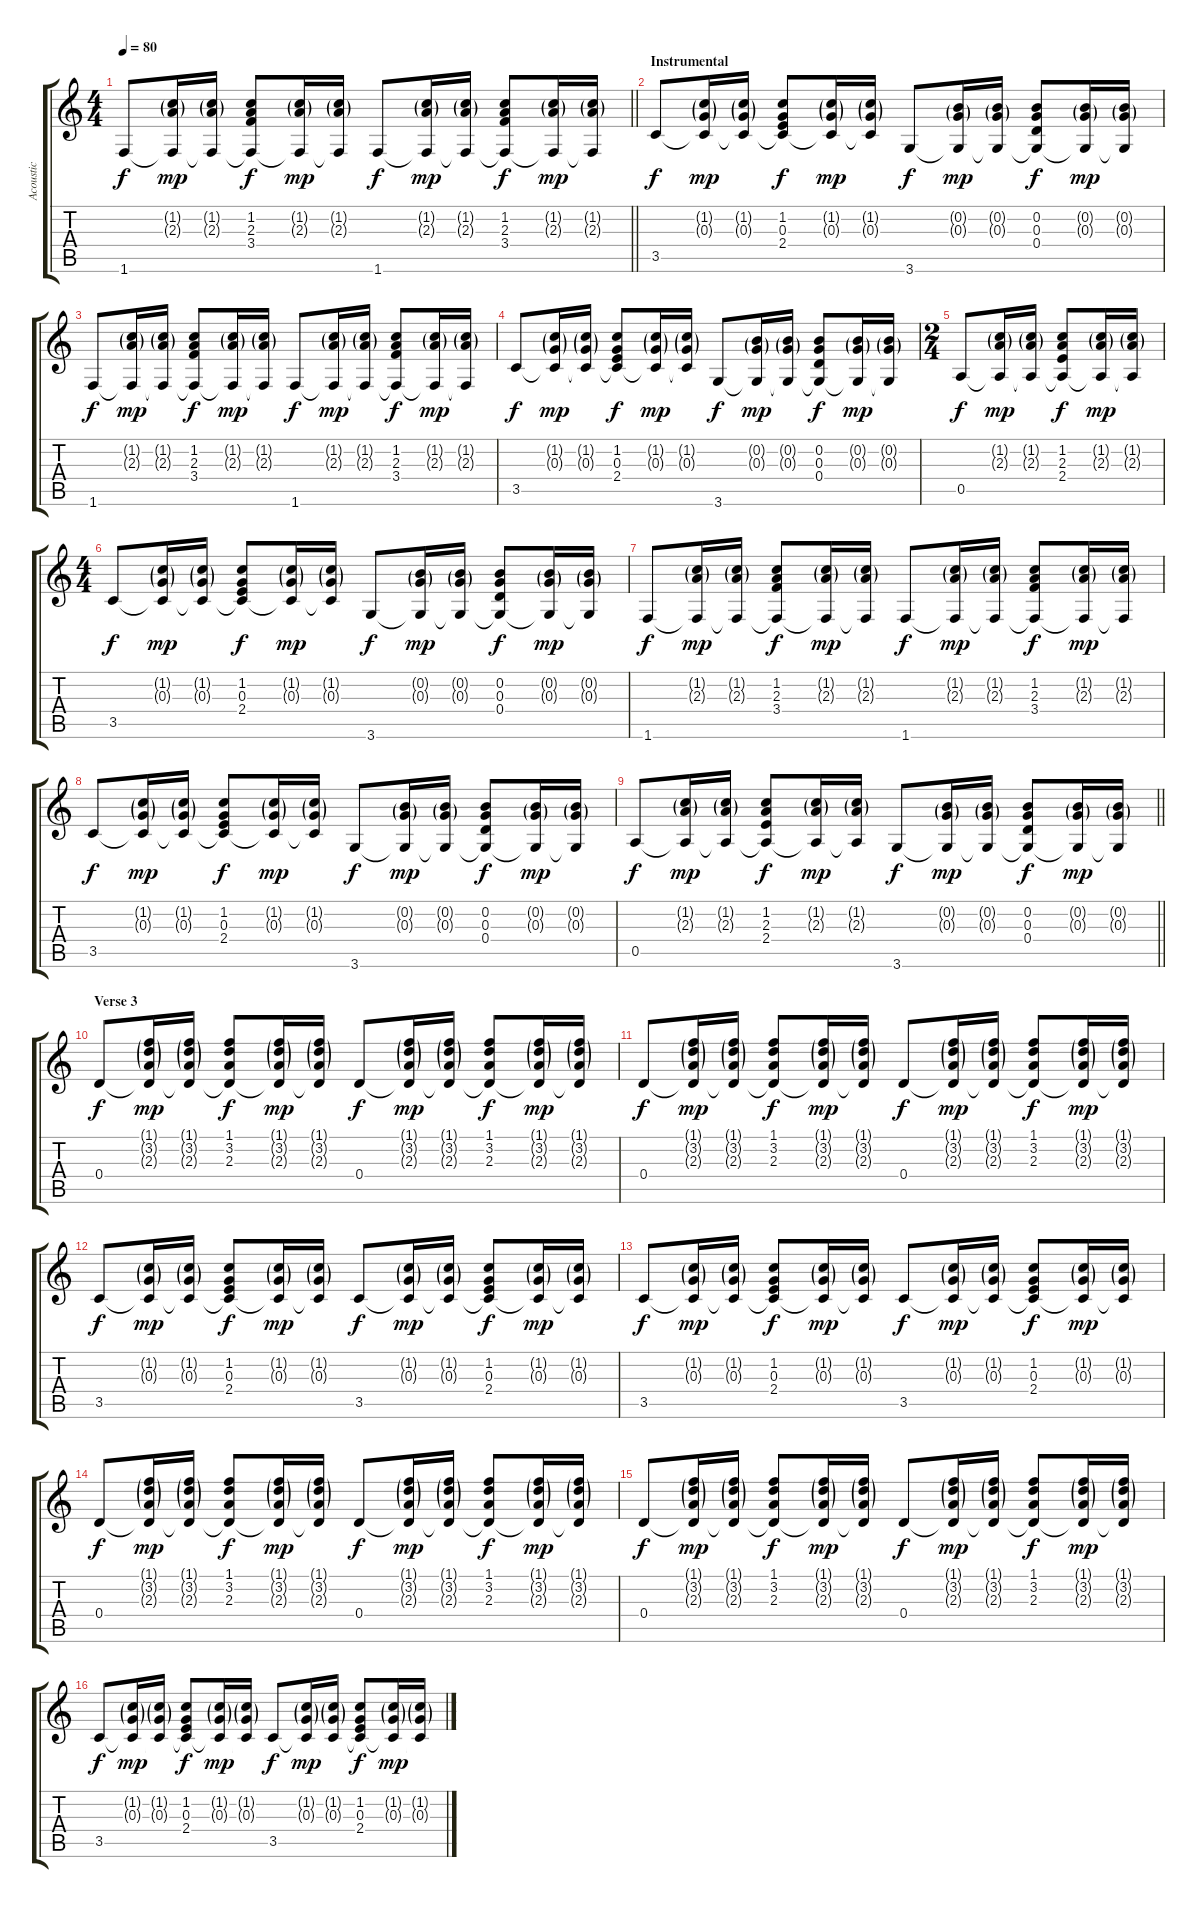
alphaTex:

\track ("Acoustic" "Acoustic") {instrument acousticguitarsteel}
\staff {score tabs}
\tuning (E4 B3 G3 D3 A2 E2) {hide}
\ts (4 4)
\tempo 80
\clef g2
\barLineRight lightlight
\ks c
1.6.8{dy f} (1.2{g} 2.3{g} 1.6{t}).16{dy mp} (1.2{g} 2.3{g} 1.6{t}).16 (1.2 2.3 3.4 1.6{t}).8{dy f} (1.2{g} 2.3{g} 1.6{t}).16{dy mp} (1.2{g} 2.3{g} 1.6{t}).16 1.6.8{dy f} (1.2{g} 2.3{g} 1.6{t}).16{dy mp} (1.2{g} 2.3{g} 1.6{t}).16 (1.2 2.3 3.4 1.6{t}).8{dy f} (1.2{g} 2.3{g} 1.6{t}).16{dy mp} (1.2{g} 2.3{g} 1.6{t}).16 |
\section ("" "Instrumental")
3.5.8{dy f} (1.2{g} 0.3{g} 3.5{t}).16{dy mp} (1.2{g} 0.3{g} 3.5{t}).16 (1.2 0.3 2.4 3.5{t}).8{dy f} (1.2{g} 0.3{g} 3.5{t}).16{dy mp} (1.2{g} 0.3{g} 3.5{t}).16 3.6.8{dy f} (0.2{g} 0.3{g} 3.6{t}).16{dy mp} (0.2{g} 0.3{g} 3.6{t}).16 (0.2 0.3 0.4 3.6{t}).8{dy f} (0.2{g} 0.3{g} 3.6{t}).16{dy mp} (0.2{g} 0.3{g} 3.6{t}).16 |
1.6.8{dy f} (1.2{g} 2.3{g} 1.6{t}).16{dy mp} (1.2{g} 2.3{g} 1.6{t}).16 (1.2 2.3 3.4 1.6{t}).8{dy f} (1.2{g} 2.3{g} 1.6{t}).16{dy mp} (1.2{g} 2.3{g} 1.6{t}).16 1.6.8{dy f} (1.2{g} 2.3{g} 1.6{t}).16{dy mp} (1.2{g} 2.3{g} 1.6{t}).16 (1.2 2.3 3.4 1.6{t}).8{dy f} (1.2{g} 2.3{g} 1.6{t}).16{dy mp} (1.2{g} 2.3{g} 1.6{t}).16 |
3.5.8{dy f} (1.2{g} 0.3{g} 3.5{t}).16{dy mp} (1.2{g} 0.3{g} 3.5{t}).16 (1.2 0.3 2.4 3.5{t}).8{dy f} (1.2{g} 0.3{g} 3.5{t}).16{dy mp} (1.2{g} 0.3{g} 3.5{t}).16 3.6.8{dy f} (0.2{g} 0.3{g} 3.6{t}).16{dy mp} (0.2{g} 0.3{g} 3.6{t}).16 (0.2 0.3 0.4 3.6{t}).8{dy f} (0.2{g} 0.3{g} 3.6{t}).16{dy mp} (0.2{g} 0.3{g} 3.6{t}).16 |
\ts (2 4)
0.5.8{dy f} (1.2{g} 2.3{g} 0.5{t}).16{dy mp} (1.2{g} 2.3{g} 0.5{t}).16 (1.2 2.3 2.4 0.5{t}).8{dy f} (1.2{g} 2.3{g} 0.5{t}).16{dy mp} (1.2{g} 2.3{g} 0.5{t}).16 |
\ts (4 4)
3.5.8{dy f} (1.2{g} 0.3{g} 3.5{t}).16{dy mp} (1.2{g} 0.3{g} 3.5{t}).16 (1.2 0.3 2.4 3.5{t}).8{dy f} (1.2{g} 0.3{g} 3.5{t}).16{dy mp} (1.2{g} 0.3{g} 3.5{t}).16 3.6.8{dy f} (0.2{g} 0.3{g} 3.6{t}).16{dy mp} (0.2{g} 0.3{g} 3.6{t}).16 (0.2 0.3 0.4 3.6{t}).8{dy f} (0.2{g} 0.3{g} 3.6{t}).16{dy mp} (0.2{g} 0.3{g} 3.6{t}).16 |
1.6.8{dy f} (1.2{g} 2.3{g} 1.6{t}).16{dy mp} (1.2{g} 2.3{g} 1.6{t}).16 (1.2 2.3 3.4 1.6{t}).8{dy f} (1.2{g} 2.3{g} 1.6{t}).16{dy mp} (1.2{g} 2.3{g} 1.6{t}).16 1.6.8{dy f} (1.2{g} 2.3{g} 1.6{t}).16{dy mp} (1.2{g} 2.3{g} 1.6{t}).16 (1.2 2.3 3.4 1.6{t}).8{dy f} (1.2{g} 2.3{g} 1.6{t}).16{dy mp} (1.2{g} 2.3{g} 1.6{t}).16 |
3.5.8{dy f} (1.2{g} 0.3{g} 3.5{t}).16{dy mp} (1.2{g} 0.3{g} 3.5{t}).16 (1.2 0.3 2.4 3.5{t}).8{dy f} (1.2{g} 0.3{g} 3.5{t}).16{dy mp} (1.2{g} 0.3{g} 3.5{t}).16 3.6.8{dy f} (0.2{g} 0.3{g} 3.6{t}).16{dy mp} (0.2{g} 0.3{g} 3.6{t}).16 (0.2 0.3 0.4 3.6{t}).8{dy f} (0.2{g} 0.3{g} 3.6{t}).16{dy mp} (0.2{g} 0.3{g} 3.6{t}).16 |
\barLineRight lightlight
0.5.8{dy f} (1.2{g} 2.3{g} 0.5{t}).16{dy mp} (1.2{g} 2.3{g} 0.5{t}).16 (1.2 2.3 2.4 0.5{t}).8{dy f} (1.2{g} 2.3{g} 0.5{t}).16{dy mp} (1.2{g} 2.3{g} 0.5{t}).16 3.6.8{dy f} (0.2{g} 0.3{g} 3.6{t}).16{dy mp} (0.2{g} 0.3{g} 3.6{t}).16 (0.2 0.3 0.4 3.6{t}).8{dy f} (0.2{g} 0.3{g} 3.6{t}).16{dy mp} (0.2{g} 0.3{g} 3.6{t}).16 |
\section ("" "Verse 3")
0.4.8{dy f} (1.1{g} 3.2{g} 2.3{g} 0.4{t}).16{dy mp} (1.1{g} 3.2{g} 2.3{g} 0.4{t}).16 (1.1 3.2 2.3 0.4{t}).8{dy f} (1.1{g} 3.2{g} 2.3{g} 0.4{t}).16{dy mp} (1.1{g} 3.2{g} 2.3{g} 0.4{t}).16 0.4.8{dy f} (1.1{g} 3.2{g} 2.3{g} 0.4{t}).16{dy mp} (1.1{g} 3.2{g} 2.3{g} 0.4{t}).16 (1.1 3.2 2.3 0.4{t}).8{dy f} (1.1{g} 3.2{g} 2.3{g} 0.4{t}).16{dy mp} (1.1{g} 3.2{g} 2.3{g} 0.4{t}).16 |
0.4.8{dy f} (1.1{g} 3.2{g} 2.3{g} 0.4{t}).16{dy mp} (1.1{g} 3.2{g} 2.3{g} 0.4{t}).16 (1.1 3.2 2.3 0.4{t}).8{dy f} (1.1{g} 3.2{g} 2.3{g} 0.4{t}).16{dy mp} (1.1{g} 3.2{g} 2.3{g} 0.4{t}).16 0.4.8{dy f} (1.1{g} 3.2{g} 2.3{g} 0.4{t}).16{dy mp} (1.1{g} 3.2{g} 2.3{g} 0.4{t}).16 (1.1 3.2 2.3 0.4{t}).8{dy f} (1.1{g} 3.2{g} 2.3{g} 0.4{t}).16{dy mp} (1.1{g} 3.2{g} 2.3{g} 0.4{t}).16 |
3.5.8{dy f} (1.2{g} 0.3{g} 3.5{t}).16{dy mp} (1.2{g} 0.3{g} 3.5{t}).16 (1.2 0.3 2.4 3.5{t}).8{dy f} (1.2{g} 0.3{g} 3.5{t}).16{dy mp} (1.2{g} 0.3{g} 3.5{t}).16 3.5.8{dy f} (1.2{g} 0.3{g} 3.5{t}).16{dy mp} (1.2{g} 0.3{g} 3.5{t}).16 (1.2 0.3 2.4 3.5{t}).8{dy f} (1.2{g} 0.3{g} 3.5{t}).16{dy mp} (1.2{g} 0.3{g} 3.5{t}).16 |
3.5.8{dy f} (1.2{g} 0.3{g} 3.5{t}).16{dy mp} (1.2{g} 0.3{g} 3.5{t}).16 (1.2 0.3 2.4 3.5{t}).8{dy f} (1.2{g} 0.3{g} 3.5{t}).16{dy mp} (1.2{g} 0.3{g} 3.5{t}).16 3.5.8{dy f} (1.2{g} 0.3{g} 3.5{t}).16{dy mp} (1.2{g} 0.3{g} 3.5{t}).16 (1.2 0.3 2.4 3.5{t}).8{dy f} (1.2{g} 0.3{g} 3.5{t}).16{dy mp} (1.2{g} 0.3{g} 3.5{t}).16 |
0.4.8{dy f} (1.1{g} 3.2{g} 2.3{g} 0.4{t}).16{dy mp} (1.1{g} 3.2{g} 2.3{g} 0.4{t}).16 (1.1 3.2 2.3 0.4{t}).8{dy f} (1.1{g} 3.2{g} 2.3{g} 0.4{t}).16{dy mp} (1.1{g} 3.2{g} 2.3{g} 0.4{t}).16 0.4.8{dy f} (1.1{g} 3.2{g} 2.3{g} 0.4{t}).16{dy mp} (1.1{g} 3.2{g} 2.3{g} 0.4{t}).16 (1.1 3.2 2.3 0.4{t}).8{dy f} (1.1{g} 3.2{g} 2.3{g} 0.4{t}).16{dy mp} (1.1{g} 3.2{g} 2.3{g} 0.4{t}).16 |
0.4.8{dy f} (1.1{g} 3.2{g} 2.3{g} 0.4{t}).16{dy mp} (1.1{g} 3.2{g} 2.3{g} 0.4{t}).16 (1.1 3.2 2.3 0.4{t}).8{dy f} (1.1{g} 3.2{g} 2.3{g} 0.4{t}).16{dy mp} (1.1{g} 3.2{g} 2.3{g} 0.4{t}).16 0.4.8{dy f} (1.1{g} 3.2{g} 2.3{g} 0.4{t}).16{dy mp} (1.1{g} 3.2{g} 2.3{g} 0.4{t}).16 (1.1 3.2 2.3 0.4{t}).8{dy f} (1.1{g} 3.2{g} 2.3{g} 0.4{t}).16{dy mp} (1.1{g} 3.2{g} 2.3{g} 0.4{t}).16 |
3.5.8{dy f} (1.2{g} 0.3{g} 3.5{t}).16{dy mp} (1.2{g} 0.3{g} 3.5{t}).16 (1.2 0.3 2.4 3.5{t}).8{dy f} (1.2{g} 0.3{g} 3.5{t}).16{dy mp} (1.2{g} 0.3{g} 3.5{t}).16 3.5.8{dy f} (1.2{g} 0.3{g} 3.5{t}).16{dy mp} (1.2{g} 0.3{g} 3.5{t}).16 (1.2 0.3 2.4 3.5{t}).8{dy f} (1.2{g} 0.3{g} 3.5{t}).16{dy mp} (1.2{g} 0.3{g} 3.5{t}).16
